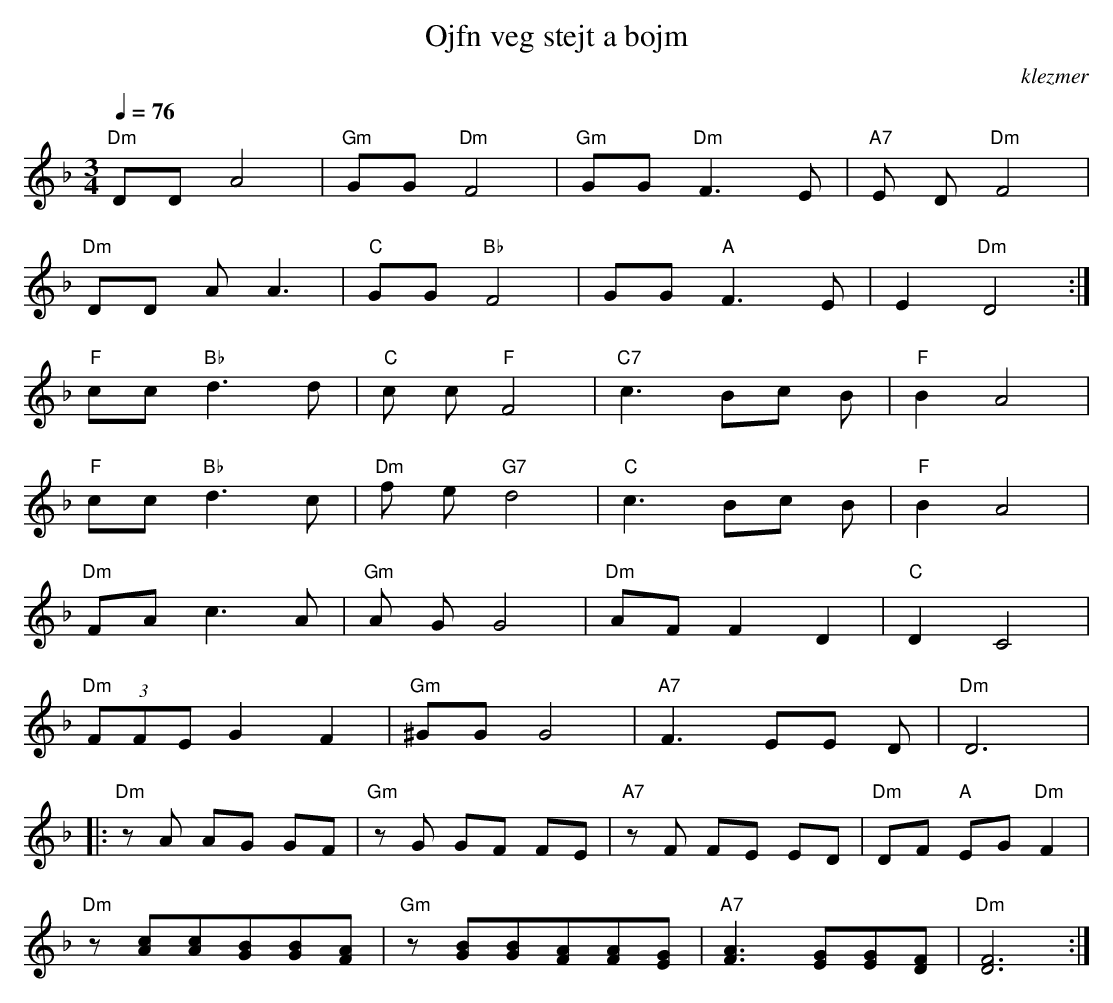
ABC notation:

X:1
T:Ojfn veg stejt a bojm
O:klezmer
M:3/4
L:1/8
Q:1/4=76
K:Dm
V:1
"Dm" DD A4 |"Gm" GG "Dm" F4 |"Gm" GG "Dm" F3 E|"A7" E D"Dm" F4 |
"Dm" DD AA3 |"C" GG "Bb" F4 |GG "A" F3 E|E2 "Dm" D4 :|
"F" cc "Bb" d3 d|"C" c c"F" F4 |"C7" c3 Bc B|"F" B2 A4 |
"F" cc "Bb" d3 c|"Dm" f e"G7" d4 |"C" c3 Bc B|"F" B2 A4 |
"Dm" FA c3 A|"Gm" A GG4 |"Dm" AF F2 D2 |"C" D2 C4 |
"Dm"  (3FFE G2 F2 |"Gm" ^GG G4 |"A7" F3 EE D|"Dm" D6  |:
"Dm" zA AG GF |"Gm" zG GF FE |"A7" zF FE ED |"Dm" DF "A" EG "Dm" F2 |
"Dm" z[Ac][Ac][GB][GB][FA]|"Gm" z [GB][GB][FA][FA][EG]|"A7" [F3A3][EG][EG][DF]|"Dm" [D6F6]:|
